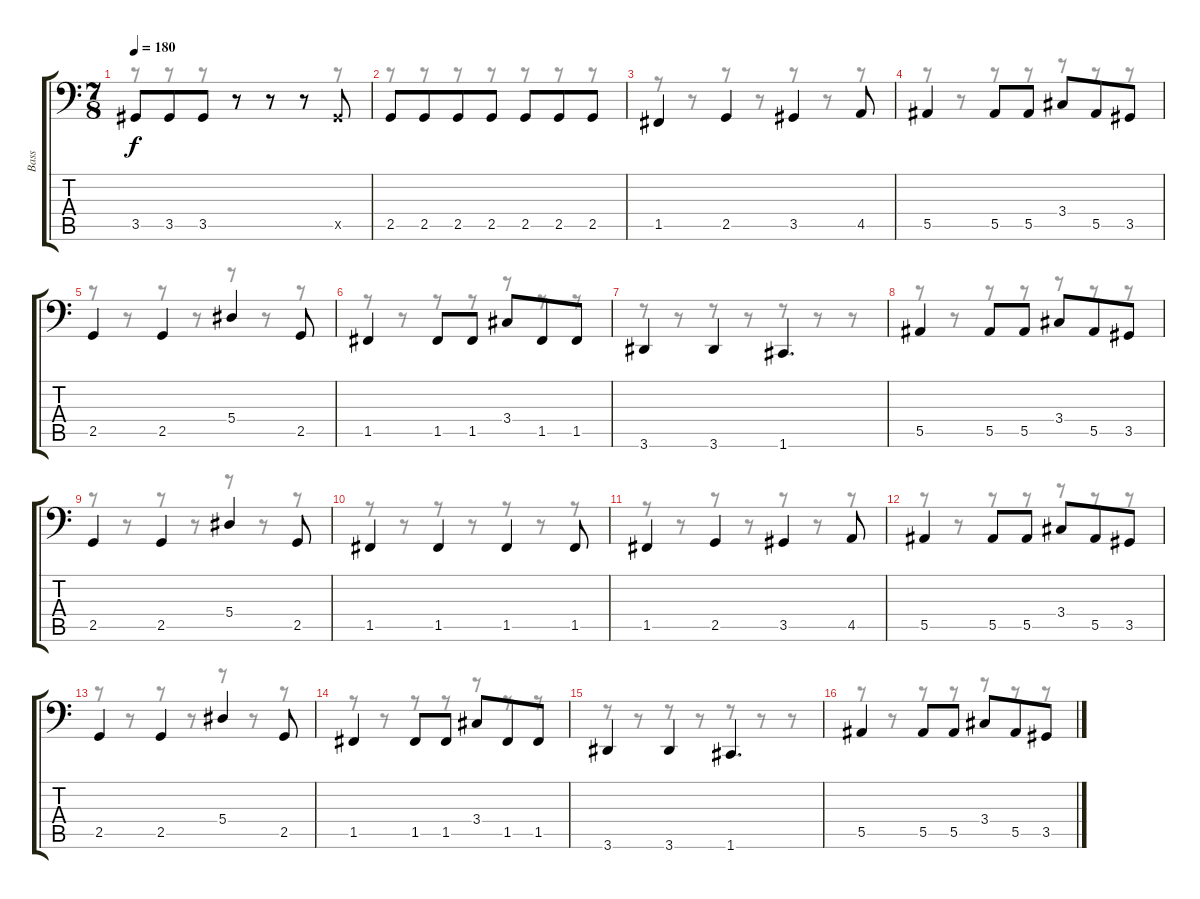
\track ("Bass" "Bass") {instrument electricbassfinger}
\staff {score tabs}
\tuning (C3 G2 Eb2 Bb1 F1 C1) {hide}
\voice
\ts (7 8)
\tempo 180
\clef f4
\ks c
3.5.8{dy f} 3.5.8 3.5.8 r.8 r.8 r.8 3.5{x}.8 |
2.5.8 2.5.8 2.5.8 2.5.8 2.5.8 2.5.8 2.5.8 |
1.5.4 2.5.4 3.5.4 4.5.8 |
5.5.4 5.5.8 5.5.8 3.4.8 5.5.8 3.5.8 |
2.5.4 2.5.4 5.4.4 2.5.8 |
1.5.4 1.5.8 1.5.8 3.4.8 1.5.8 1.5.8 |
3.6.4 3.6.4 1.6.4{d} |
5.5.4 5.5.8 5.5.8 3.4.8 5.5.8 3.5.8 |
2.5.4 2.5.4 5.4.4 2.5.8 |
1.5.4 1.5.4 1.5.4 1.5.8 |
1.5.4 2.5.4 3.5.4 4.5.8 |
5.5.4 5.5.8 5.5.8 3.4.8 5.5.8 3.5.8 |
2.5.4 2.5.4 5.4.4 2.5.8 |
1.5.4 1.5.8 1.5.8 3.4.8 1.5.8 1.5.8 |
3.6.4 3.6.4 1.6.4{d} |
5.5.4 5.5.8 5.5.8 3.4.8 5.5.8 3.5.8
\voice
\clef f4
\ottava regular
\simile none
\ks c
r.8{dy f} r.8 r.8 r.8 r.8 r.8 r.8 |
r.8 r.8 r.8 r.8 r.8 r.8 r.8 |
r.8 r.8 r.8 r.8 r.8 r.8 r.8 |
r.8 r.8 r.8 r.8 r.8 r.8 r.8 |
r.8 r.8 r.8 r.8 r.8 r.8 r.8 |
r.8 r.8 r.8 r.8 r.8 r.8 r.8 |
r.8 r.8 r.8 r.8 r.8 r.8 r.8 |
r.8 r.8 r.8 r.8 r.8 r.8 r.8 |
r.8 r.8 r.8 r.8 r.8 r.8 r.8 |
r.8 r.8 r.8 r.8 r.8 r.8 r.8 |
r.8 r.8 r.8 r.8 r.8 r.8 r.8 |
r.8 r.8 r.8 r.8 r.8 r.8 r.8 |
r.8 r.8 r.8 r.8 r.8 r.8 r.8 |
r.8 r.8 r.8 r.8 r.8 r.8 r.8 |
r.8 r.8 r.8 r.8 r.8 r.8 r.8 |
r.8 r.8 r.8 r.8 r.8 r.8 r.8
